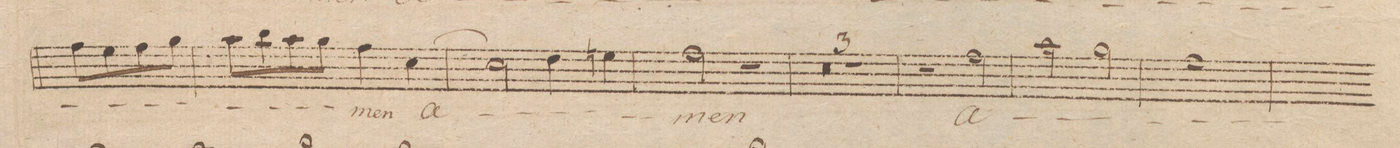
**kern	**text	**dynam
*I"Alto Solo	*	*
*clefC3	*	*
*k[]	*	*
*met(c)	*	*
*M4/4	*	*
8g\L	.	.
8f#\	.	.
8g\	.	.
8a\J	.	.
=53	=53	=53
8b\L	.	.
8cc\	.	.
8b\	.	.
8a\J	.	.
4g\	-men	.
(>4d\	a-	.
=54	=54	=54
2d\)	.	.
4e\	.	.
4fn\	.	.
=55	=55	=55
2g\	-men	.
2r	.	.
=56	=56	=56
0r	.	.
=57	=57	=57
=58	=58	=58
1r	.	.
=59	=59	=59
2r	.	.
2g\	a-	.
=60	=60	=60
2b\	.	.
2a\	.	.
=61	=61	=61
1g	.	.
=62	=62	=62
*-	*-	*-
